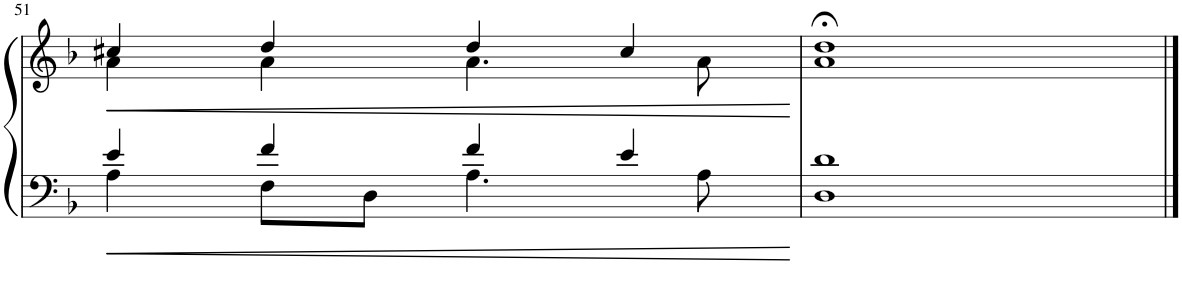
**kern	**kern	**dynam
*part1	*part1	*part1
*staff2	*staff1	*staff1/2
*I"Piano	*	*
*I'Pno.	*	*
!!LO:PB:g=z
*clefF4	*clefG2	*
*k[b-]	*k[b-]	*
*M4/4	*M4/4	*
=51	=51	=51
*^	*	*
!	!	!	!LO:HP:b
*	*	*^	*
4e/	4A\	4cc#X/	4a\	<
4f/	8F\L	4dd/	4a\	.
.	8D\J	.	.	.
4f/	4.A\	4dd/	4.a\	.
4e/	.	4cc#/	.	.
.	8A\	.	8a\	.
*v	*v	*	*	*
*	*v	*v	*
.	.	[
=52	=52	=52
*^	*^	*
1d	1D	1dd;<	1a	.
*v	*v	*	*	*
*	*v	*v	*
==	==	==
*-	*-	*-
